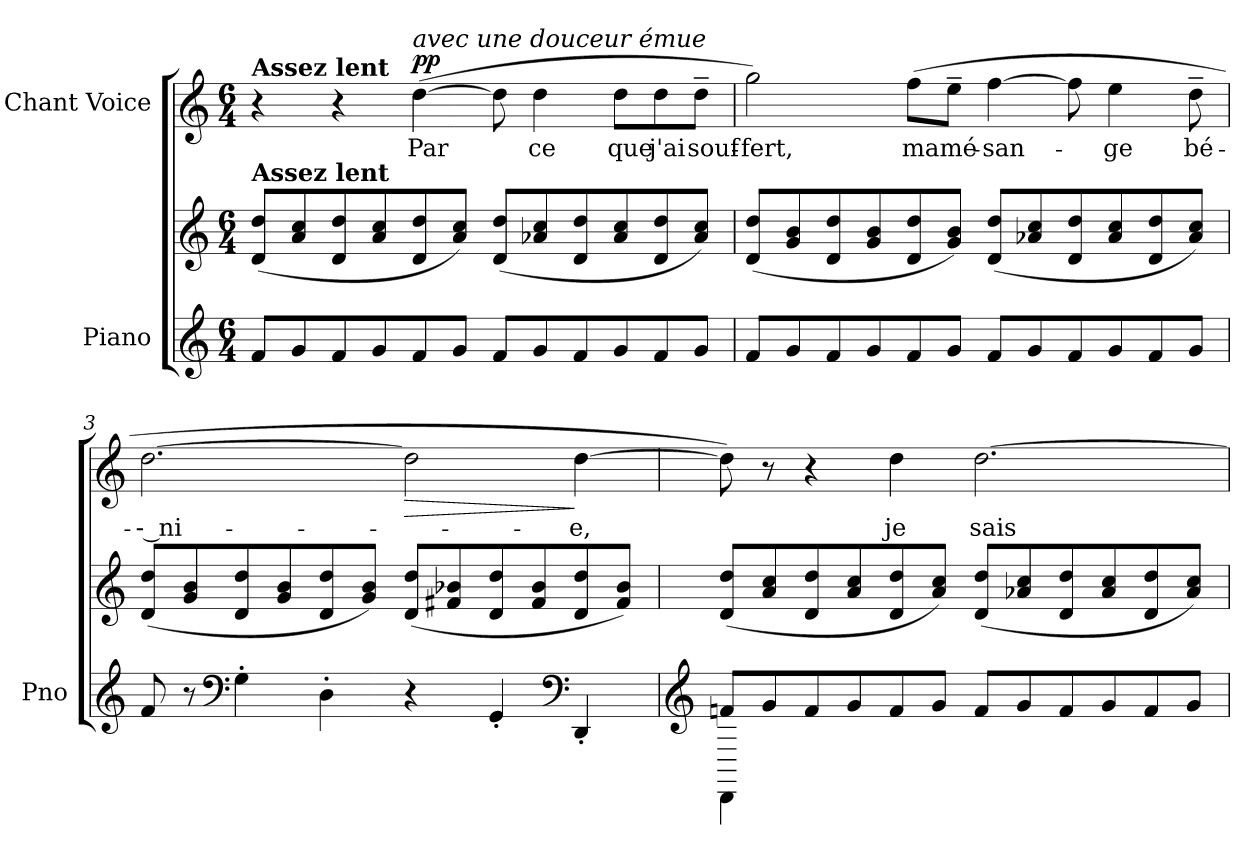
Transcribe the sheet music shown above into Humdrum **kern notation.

**kern	**kern	**dynam	**kern	**text	**dynam
*part2	*part2	*part2	*part1	*part1	*part1
*staff3	*staff2	*staff2/3	*staff1	*staff1	*staff1
*I"Piano	*	*	*I"Chant Voice	*	*
*I'Pno	*	*	*	*	*
*clefG2	*clefG2	*	*clefG2	*	*
*k[]	*k[]	*	*k[]	*	*
*M6/4	*M6/4	*	*M6/4	*	*
=1	=1	=1	=1	=1	=1
!	!	!	!LO:TX:a:B:t=Assez lent	!	!
!	!LO:TX:a:B:t=Assez lent	!	!	!	!
!	!	!LO:DY:b	!	!	!
!	!	!LO:DY:n=1:b	!	!	!
8f/L	(8d/ 8dd/L	pp other-dynamics	4r	.	.
8g/	8a/ 8cc/	.	.	.	.
8f/	8d/ 8dd/	.	4r	.	.
8g/	8a/ 8cc/	.	.	.	.
!	!	!	!LO:TX:i:t=avec une douceur émue	!	!
!	!	!	!	!	!LO:DY:a
8f/	8d/ 8dd/	.	([4dd\	Par	pp
8g/J	8a/ 8cc/J)	.	.	.	.
8f/L	(8d/ 8dd/L	.	8dd\]	.	.
8g/	8a-X/ 8cc/	.	4dd\	ce	.
8f/	8d/ 8dd/	.	.	.	.
8g/	8a-/ 8cc/	.	8dd\L	que	.
8f/	8d/ 8dd/	.	8dd\	j'ai	.
8g/J	8a-/ 8cc/J)	.	8dd~\J	souf-	.
=2	=2	=2	=2	=2	=2
8f/L	(8d/ 8dd/L	.	2gg\)	-fert,	.
8g/	8g/ 8b/	.	.	.	.
8f/	8d/ 8dd/	.	.	.	.
8g/	8g/ 8b/	.	.	.	.
8f/	8d/ 8dd/	.	(8ff\L	ma	.
8g/J	8g/ 8b/J)	.	8ee~\J	mé-	.
8f/L	(8d/ 8dd/L	.	[4ff\	-san-	.
8g/	8a-X/ 8cc/	.	.	.	.
8f/	8d/ 8dd/	.	8ff\]	.	.
8g/	8a-/ 8cc/	.	4ee\	-ge	.
8f/	8d/ 8dd/	.	.	.	.
8g/J	8a-/ 8cc/J)	.	8dd~\	bé-	.
=3	=3	=3	=3	=3	=3
8f/	(8d/ 8dd/L	.	[2.dd\	-- ni-	.
8r	8g/ 8b/	.	.	.	.
*clefF4	*	*	*	*	*
4G'\	8d/ 8dd/	.	.	.	.
.	8g/ 8b/	.	.	.	.
4D'\	8d/ 8dd/	.	.	.	.
.	8g/ 8b/J)	.	.	.	.
!	!	!	!	!	!LO:HP:b
4r	(8d/ 8dd/L	.	2dd\]	.	>
.	8f#X/ 8b-X/	.	.	.	.
4GG'/	8d/ 8dd/	.	.	.	.
.	8f#/ 8b-/	.	.	.	.
*clefF4	*	*	*	*	*
4DD'/	8d/ 8dd/	.	[4dd\	-e,	]
.	8f#/ 8b-/J)	.	.	.	.
=4	=4	=4	=4	=4	=4
*clefG2	*	*	*	*	*
*^	*	*	*	*	*
8fn/L	4DD\	(8d/ 8dd/L	.	8dd\])	.	.
8g/	.	8a/ 8cc/	.	8r	.	.
8f/	1ryy	8d/ 8dd/	.	4r	.	.
8g/	.	8a/ 8cc/	.	.	.	.
8f/	.	8d/ 8dd/	.	4dd\	je	.
8g/J	.	8a/ 8cc/J)	.	.	.	.
8f/L	.	(8d/ 8dd/L	.	[2.dd\	sais	.
8g/	.	8a-X/ 8cc/	.	.	.	.
8f/	.	8d/ 8dd/	.	.	.	.
8g/	.	8a-/ 8cc/	.	.	.	.
8f/	4ryy	8d/ 8dd/	.	.	.	.
8g/J	.	8a-/ 8cc/J)	.	.	.	.
*v	*v	*	*	*	*	*
=	=	=	=	=	=
*-	*-	*-	*-	*-	*-
